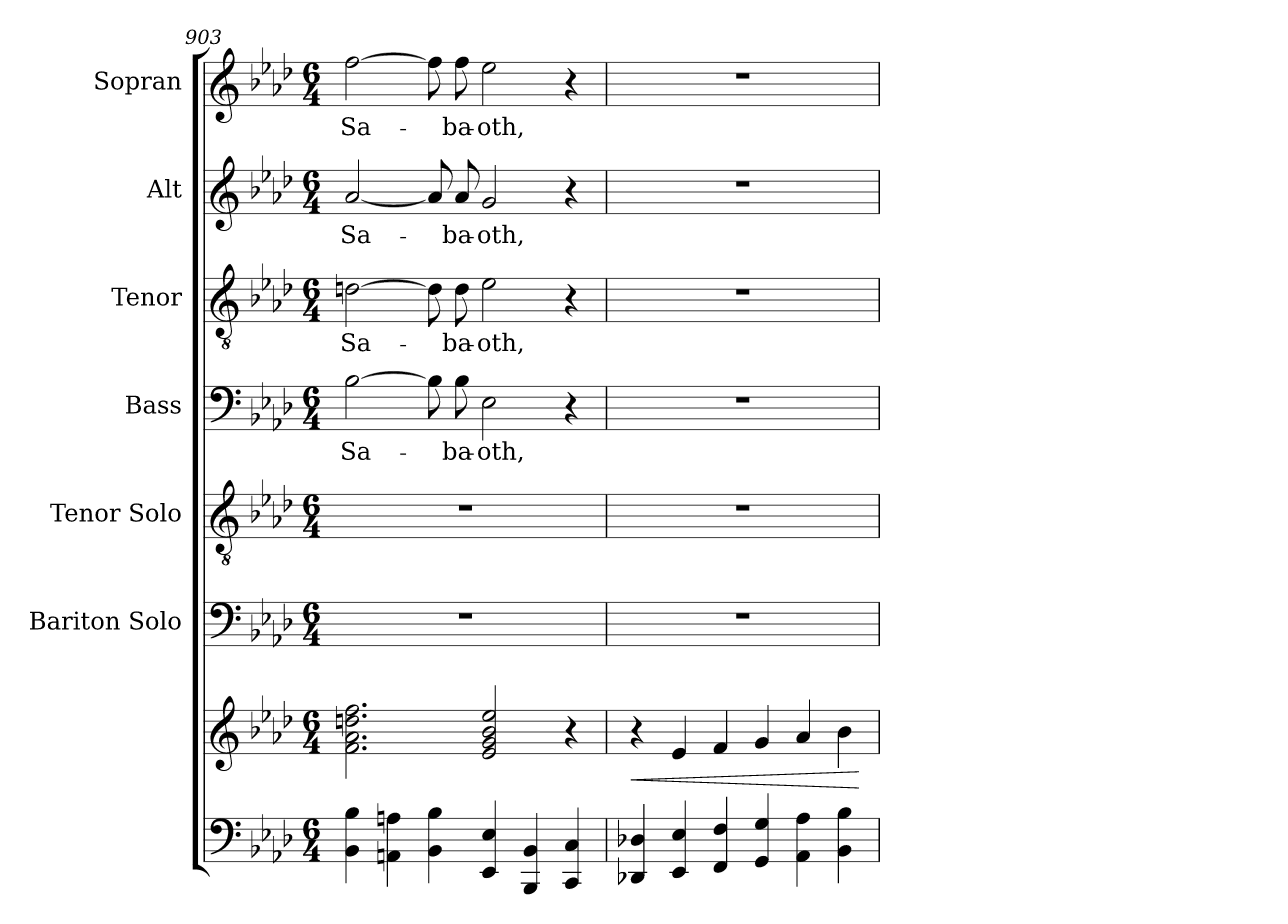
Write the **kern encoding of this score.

**kern	**kern	**dynam	**kern	**kern	**kern	**text	**kern	**text	**kern	**text	**kern	**text
*part7	*part7	*part7	*part6	*part5	*part4	*part4	*part3	*part3	*part2	*part2	*part1	*part1
*staff8	*staff7	*staff7/8	*staff6	*staff5	*staff4	*staff4	*staff3	*staff3	*staff2	*staff2	*staff1	*staff1
*	*	*	*I"Bariton Solo	*I"Tenor Solo	*I"Bass	*	*I"Tenor	*	*I"Alt	*	*I"Sopran	*
*	*	*	*	*	*I'B.	*	*I'T.	*	*I'A.	*	*I'S.	*
*clefF4	*clefG2	*	*clefF4	*clefGv2	*clefF4	*	*clefGv2	*	*clefG2	*	*clefG2	*
*k[b-e-a-d-]	*k[b-e-a-d-]	*	*k[b-e-a-d-]	*k[b-e-a-d-]	*k[b-e-a-d-]	*	*k[b-e-a-d-]	*	*k[b-e-a-d-]	*	*k[b-e-a-d-]	*
*A-:	*A-:	*	*A-:	*A-:	*A-:	*	*A-:	*	*A-:	*	*A-:	*
*M6/4	*M6/4	*	*M6/4	*M6/4	*M6/4	*	*M6/4	*	*M6/4	*	*M6/4	*
=903	=903	=903	=903	=903	=903	=903	=903	=903	=903	=903	=903	=903
!	!	!	!	!	!	!LO:LY:b	!	!LO:LY:b	!	!LO:LY:b	!	!LO:LY:b
4BB-\ 4B-\	2.f\ 2.a-\ 2.ddn\ 2.ff\	.	1.r	1.r	[2B-\	Sa-	[2dn\	Sa-	[2a-/	Sa-	[2ff\	Sa-
4AAn\ 4An\	.	.	.	.	.	.	.	.	.	.	.	.
4BB-\ 4B-\	.	.	.	.	8B-\]	.	8d\]	.	8a-/]	.	8ff\]	.
!	!	!	!	!	!	!LO:LY:b	!	!LO:LY:b	!	!LO:LY:b	!	!LO:LY:b
.	.	.	.	.	8B-\	-ba-	8d\	-ba-	8a-/	-ba-	8ff\	-ba-
!	!	!	!	!	!	!LO:LY:b	!	!LO:LY:b	!	!LO:LY:b	!	!LO:LY:b
4EE-/ 4E-/	2e-/ 2g/ 2b-/ 2ee-/	.	.	.	2E-\	-oth,	2e-\	-oth,	2g/	-oth,	2ee-\	-oth,
4BBB-/ 4BB-/	.	.	.	.	.	.	.	.	.	.	.	.
4CC/ 4C/	4r	.	.	.	4r	.	4r	.	4r	.	4r	.
=904	=904	=904	=904	=904	=904	=904	=904	=904	=904	=904	=904	=904
!	!	!LO:HP:b	!	!	!	!	!	!	!	!	!	!
4DD-X/ 4D-X/	4r	<	1.r	1.r	1.r	.	1.r	.	1.r	.	1.r	.
4EE-/ 4E-/	4e-/	.	.	.	.	.	.	.	.	.	.	.
4FF/ 4F/	4f/	.	.	.	.	.	.	.	.	.	.	.
4GG/ 4G/	4g/	.	.	.	.	.	.	.	.	.	.	.
4AA-\ 4A-\	4a-/	.	.	.	.	.	.	.	.	.	.	.
4BB-\ 4B-\	4b-\	.	.	.	.	.	.	.	.	.	.	.
.	.	[	.	.	.	.	.	.	.	.	.	.
=	=	=	=	=	=	=	=	=	=	=	=	=
*-	*-	*-	*-	*-	*-	*-	*-	*-	*-	*-	*-	*-
